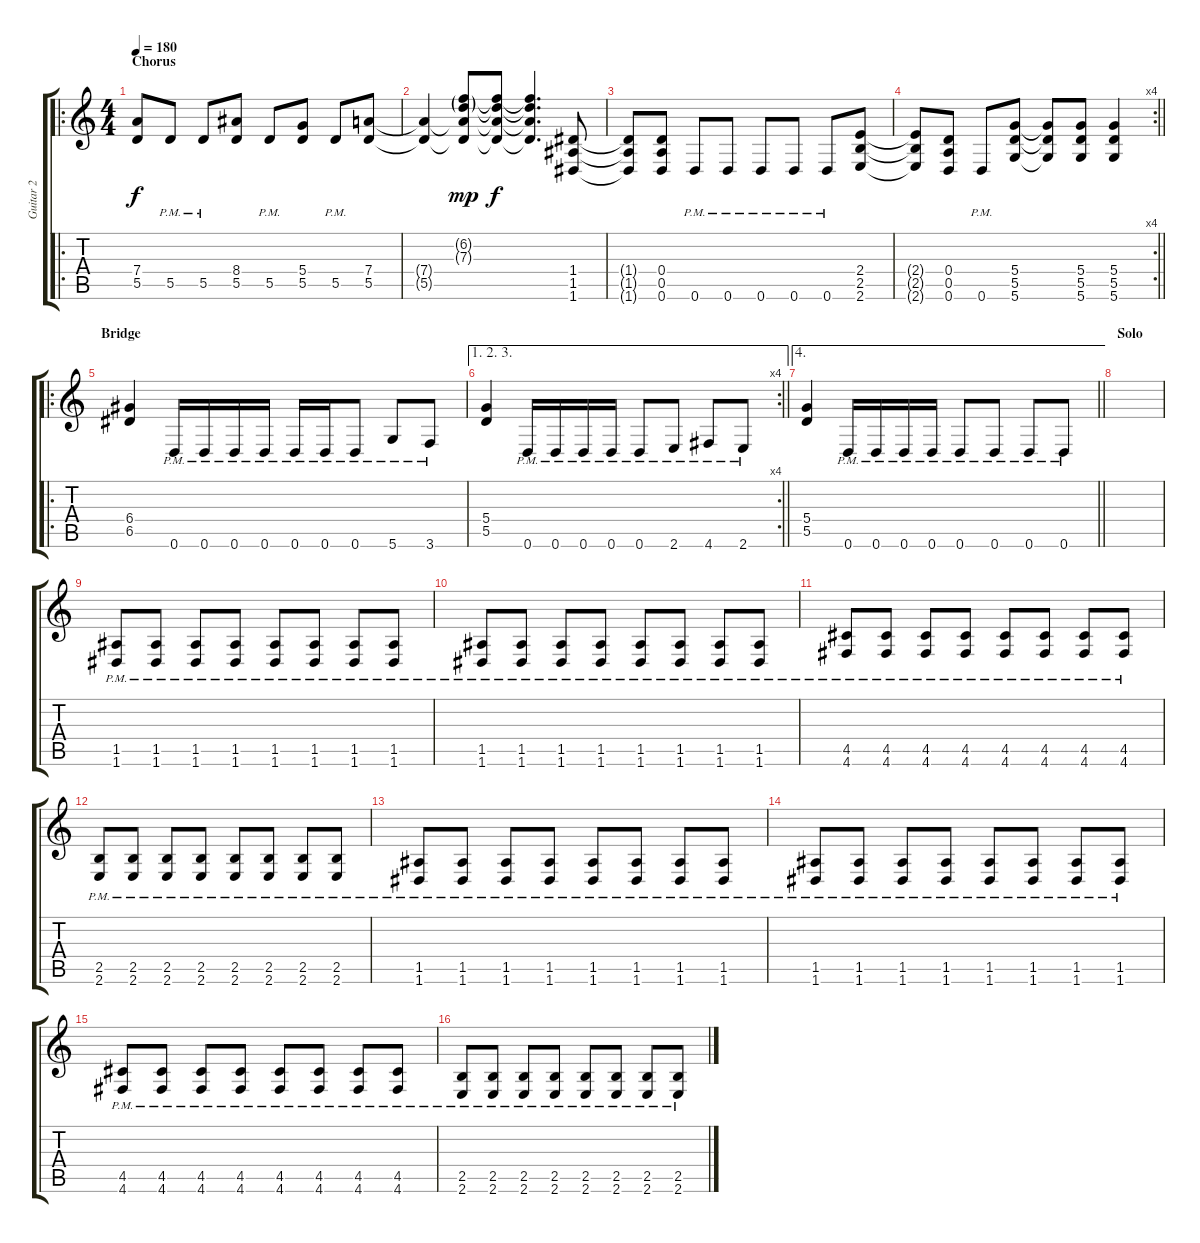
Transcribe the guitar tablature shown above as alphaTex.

\track ("Guitar 2" "Guitar 2") {instrument overdrivenguitar}
\staff {score tabs}
\tuning (E4 B3 G3 D3 A2 D2) {hide}
\ro
\ts (4 4)
\section ("" "Chorus")
\tempo 180
\clef g2
\ks c
(7.4 5.5).8{dy f} 5.5{pm}.8 5.5{pm}.8 (8.4 5.5).8 5.5{pm}.8 (5.4 5.5).8 5.5{pm}.8 (7.4 5.5).8 |
(7.4{t} 5.5{t}).4 (6.2{g} 7.3{g} 7.4{t} 5.5{t}).8{dy mp} (6.2{t} 7.3{t} 7.4{t} 5.5{t}).8{dy f} (6.2{t} 7.3{t} 7.4{t} 5.5{t}).4{d} (1.4 1.5 1.6).8 |
(1.4{t} 1.5{t} 1.6{t}).8 (0.4 0.5 0.6).8 0.6{pm}.8 0.6{pm}.8 0.6{pm}.8 0.6{pm}.8 0.6{pm}.8 (2.4 2.5 2.6).8 |
\rc 4
\barLineRight lightlight
(2.4{t} 2.5{t} 2.6{t}).8 (0.4 0.5 0.6).8 0.6{pm}.8 (5.4 5.5 5.6).8 (5.4{t} 5.5{t} 5.6{t}).8 (5.4 5.5 5.6).8 (5.4 5.5 5.6).4 |
\ro
\section ("" "Bridge")
(6.4 6.5).4 0.6{pm}.16 0.6{pm}.16 0.6{pm}.16 0.6{pm}.16 0.6{pm}.16 0.6{pm}.16 0.6{pm}.8 5.6{pm}.8 3.6{pm}.8 |
\ae (1 2 3)
\rc 4
\barLineRight lightlight
(5.4 5.5).4 0.6{pm}.16 0.6{pm}.16 0.6{pm}.16 0.6{pm}.16 0.6{pm}.8 2.6{pm}.8 4.6{pm}.8 2.6{pm}.8 |
\ae 4
\barLineRight lightlight
(5.4 5.5).4 0.6{pm}.16 0.6{pm}.16 0.6{pm}.16 0.6{pm}.16 0.6{pm}.8 0.6{pm}.8 0.6{pm}.8 0.6{pm}.8 |
\section ("" "Solo")
|
(1.5{pm} 1.6{pm}).8 (1.5{pm} 1.6{pm}).8 (1.5{pm} 1.6{pm}).8 (1.5{pm} 1.6{pm}).8 (1.5{pm} 1.6{pm}).8 (1.5{pm} 1.6{pm}).8 (1.5{pm} 1.6{pm}).8 (1.5{pm} 1.6{pm}).8 |
(1.5{pm} 1.6{pm}).8 (1.5{pm} 1.6{pm}).8 (1.5{pm} 1.6{pm}).8 (1.5{pm} 1.6{pm}).8 (1.5{pm} 1.6{pm}).8 (1.5{pm} 1.6{pm}).8 (1.5{pm} 1.6{pm}).8 (1.5{pm} 1.6{pm}).8 |
(4.5{pm} 4.6{pm}).8 (4.5{pm} 4.6{pm}).8 (4.5{pm} 4.6{pm}).8 (4.5{pm} 4.6{pm}).8 (4.5{pm} 4.6{pm}).8 (4.5{pm} 4.6{pm}).8 (4.5{pm} 4.6{pm}).8 (4.5{pm} 4.6{pm}).8 |
(2.5{pm} 2.6{pm}).8 (2.5{pm} 2.6{pm}).8 (2.5{pm} 2.6{pm}).8 (2.5{pm} 2.6{pm}).8 (2.5{pm} 2.6{pm}).8 (2.5{pm} 2.6{pm}).8 (2.5{pm} 2.6{pm}).8 (2.5{pm} 2.6{pm}).8 |
(1.5{pm} 1.6{pm}).8 (1.5{pm} 1.6{pm}).8 (1.5{pm} 1.6{pm}).8 (1.5{pm} 1.6{pm}).8 (1.5{pm} 1.6{pm}).8 (1.5{pm} 1.6{pm}).8 (1.5{pm} 1.6{pm}).8 (1.5{pm} 1.6{pm}).8 |
(1.5{pm} 1.6{pm}).8 (1.5{pm} 1.6{pm}).8 (1.5{pm} 1.6{pm}).8 (1.5{pm} 1.6{pm}).8 (1.5{pm} 1.6{pm}).8 (1.5{pm} 1.6{pm}).8 (1.5{pm} 1.6{pm}).8 (1.5{pm} 1.6{pm}).8 |
(4.5{pm} 4.6{pm}).8 (4.5{pm} 4.6{pm}).8 (4.5{pm} 4.6{pm}).8 (4.5{pm} 4.6{pm}).8 (4.5{pm} 4.6{pm}).8 (4.5{pm} 4.6{pm}).8 (4.5{pm} 4.6{pm}).8 (4.5{pm} 4.6{pm}).8 |
(2.5{pm} 2.6{pm}).8 (2.5{pm} 2.6{pm}).8 (2.5{pm} 2.6{pm}).8 (2.5{pm} 2.6{pm}).8 (2.5{pm} 2.6{pm}).8 (2.5{pm} 2.6{pm}).8 (2.5{pm} 2.6{pm}).8 (2.5{pm} 2.6{pm}).8
